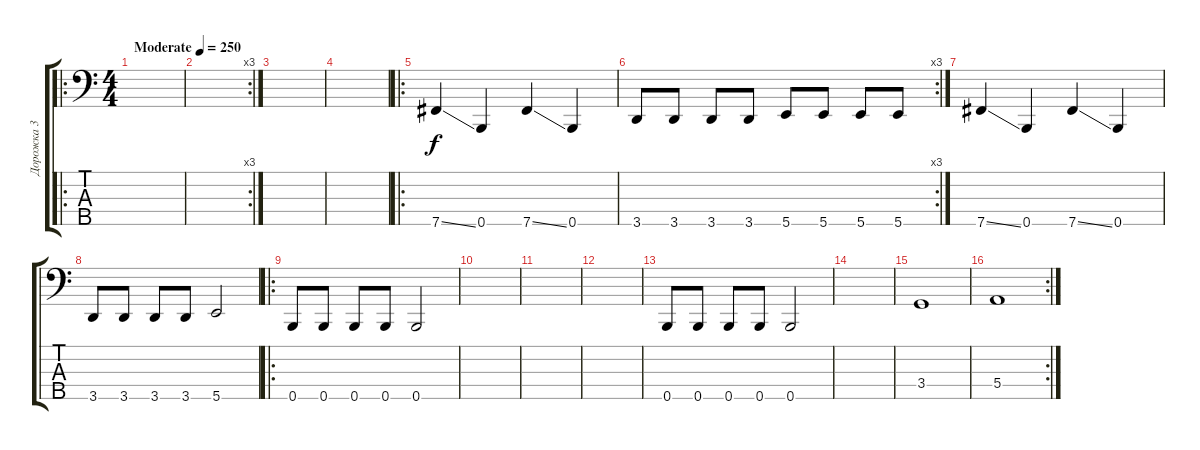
\track ("Дорожка 3" "Дорожка 3") {instrument electricbassfinger}
\staff {score tabs}
\tuning (G2 D2 A1 E1 B0) {hide}
\ro
\ts (4 4)
\tempo (250 "Moderate")
\clef f4
\ks c
|
\rc 3
|
|
|
\ro
7.5{ss}.4 0.5.4 7.5{ss}.4 0.5.4 |
\rc 3
3.5.8 3.5.8 3.5.8 3.5.8 5.5.8 5.5.8 5.5.8 5.5.8 |
7.5{ss}.4 0.5.4 7.5{ss}.4 0.5.4 |
3.5.8 3.5.8 3.5.8 3.5.8 5.5.2 |
\ro
0.5.8 0.5.8 0.5.8 0.5.8 0.5.2 |
|
|
|
0.5.8 0.5.8 0.5.8 0.5.8 0.5.2 |
|
3.4.1 |
\rc 2
5.4.1
